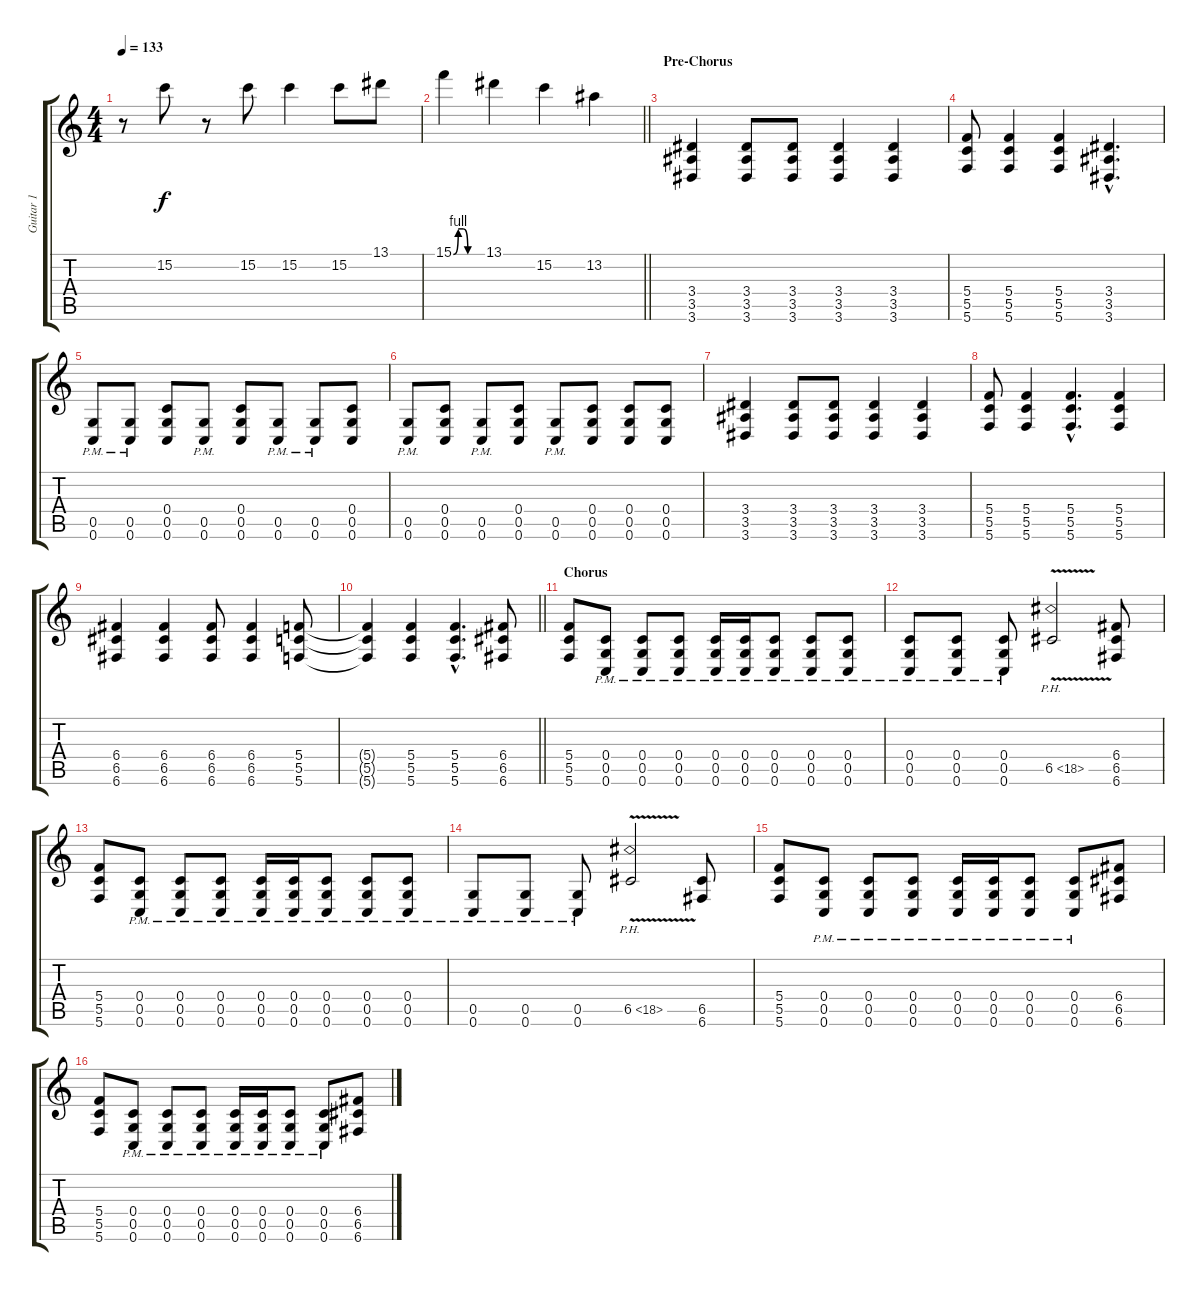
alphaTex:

\track ("Guitar 1" "Guitar 1") {instrument distortionguitar}
\staff {score tabs}
\tuning (D4 A3 F3 C3 G2 C2) {hide}
\ts (4 4)
\tempo 133
\clef g2
\ks c
r.8{dy f} 15.2.8 r.8 15.2.8 15.2.4 15.2.8 13.1.8 |
\barLineRight lightlight
15.1{be (custom 0 0 10 4 20 4 30 0 60 0)}.4 13.1.4 15.2.4 13.2.4 |
\section ("" "Pre-Chorus")
(3.4 3.5 3.6).4 (3.4 3.5 3.6).8 (3.4 3.5 3.6).8 (3.4 3.5 3.6).4 (3.4 3.5 3.6).4 |
(5.4 5.5 5.6).8 (5.4 5.5 5.6).4 (5.4 5.5 5.6).4 (3.4{hac} 3.5{hac} 3.6{hac}).4{d} |
(0.5{pm} 0.6{pm}).8 (0.5{pm} 0.6{pm}).8 (0.4 0.5 0.6).8 (0.5{pm} 0.6{pm}).8 (0.4 0.5 0.6).8 (0.5{pm} 0.6{pm}).8 (0.5{pm} 0.6{pm}).8 (0.4 0.5 0.6).8 |
(0.5{pm} 0.6{pm}).8 (0.4 0.5 0.6).8 (0.5{pm} 0.6{pm}).8 (0.4 0.5 0.6).8 (0.5{pm} 0.6{pm}).8 (0.4 0.5 0.6).8 (0.4 0.5 0.6).8 (0.4 0.5 0.6).8 |
(3.4 3.5 3.6).4 (3.4 3.5 3.6).8 (3.4 3.5 3.6).8 (3.4 3.5 3.6).4 (3.4 3.5 3.6).4 |
(5.4 5.5 5.6).8 (5.4 5.5 5.6).4 (5.4{hac} 5.5{hac} 5.6{hac}).4{d} (5.4 5.5 5.6).4 |
(6.4 6.5 6.6).4 (6.4 6.5 6.6).4 (6.4 6.5 6.6).8 (6.4 6.5 6.6).4 (5.4 5.5 5.6).8 |
\barLineRight lightlight
(5.4{t} 5.5{t} 5.6{t}).4 (5.4 5.5 5.6).4 (5.4{hac} 5.5{hac} 5.6{hac}).4{d} (6.4 6.5 6.6).8 |
\section ("" "Chorus")
(5.4 5.5 5.6).8 (0.4{pm} 0.5{pm} 0.6{pm}).8 (0.4{pm} 0.5{pm} 0.6{pm}).8 (0.4{pm} 0.5{pm} 0.6{pm}).8 (0.4{pm} 0.5{pm} 0.6{pm}).16 (0.4{pm} 0.5{pm} 0.6{pm}).16 (0.4{pm} 0.5{pm} 0.6{pm}).8 (0.4{pm} 0.5{pm} 0.6{pm}).8 (0.4{pm} 0.5{pm} 0.6{pm}).8 |
(0.4{pm} 0.5{pm} 0.6{pm}).8 (0.4{pm} 0.5{pm} 0.6{pm}).8 (0.4{pm} 0.5{pm} 0.6{pm}).8 6.5{ph 12 v}.2 (6.4 6.5 6.6).8 |
(5.4 5.5 5.6).8 (0.4{pm} 0.5{pm} 0.6{pm}).8 (0.4{pm} 0.5{pm} 0.6{pm}).8 (0.4{pm} 0.5{pm} 0.6{pm}).8 (0.4{pm} 0.5{pm} 0.6{pm}).16 (0.4{pm} 0.5{pm} 0.6{pm}).16 (0.4{pm} 0.5{pm} 0.6{pm}).8 (0.4{pm} 0.5{pm} 0.6{pm}).8 (0.4{pm} 0.5{pm} 0.6{pm}).8 |
(0.5{pm} 0.6{pm}).8 (0.5{pm} 0.6{pm}).8 (0.5{pm} 0.6{pm}).8 6.5{ph 12 v}.2 (6.5 6.6).8 |
(5.4 5.5 5.6).8 (0.4{pm} 0.5{pm} 0.6{pm}).8 (0.4{pm} 0.5{pm} 0.6{pm}).8 (0.4{pm} 0.5{pm} 0.6{pm}).8 (0.4{pm} 0.5{pm} 0.6{pm}).16 (0.4{pm} 0.5{pm} 0.6{pm}).16 (0.4{pm} 0.5{pm} 0.6{pm}).8 (0.4{pm} 0.5{pm} 0.6{pm}).8 (6.4 6.5 6.6).8 |
(5.4 5.5 5.6).8 (0.4{pm} 0.5{pm} 0.6{pm}).8 (0.4{pm} 0.5{pm} 0.6{pm}).8 (0.4{pm} 0.5{pm} 0.6{pm}).8 (0.4{pm} 0.5{pm} 0.6{pm}).16 (0.4{pm} 0.5{pm} 0.6{pm}).16 (0.4{pm} 0.5{pm} 0.6{pm}).8 (0.4{pm} 0.5{pm} 0.6{pm}).8 (6.4 6.5 6.6).8
